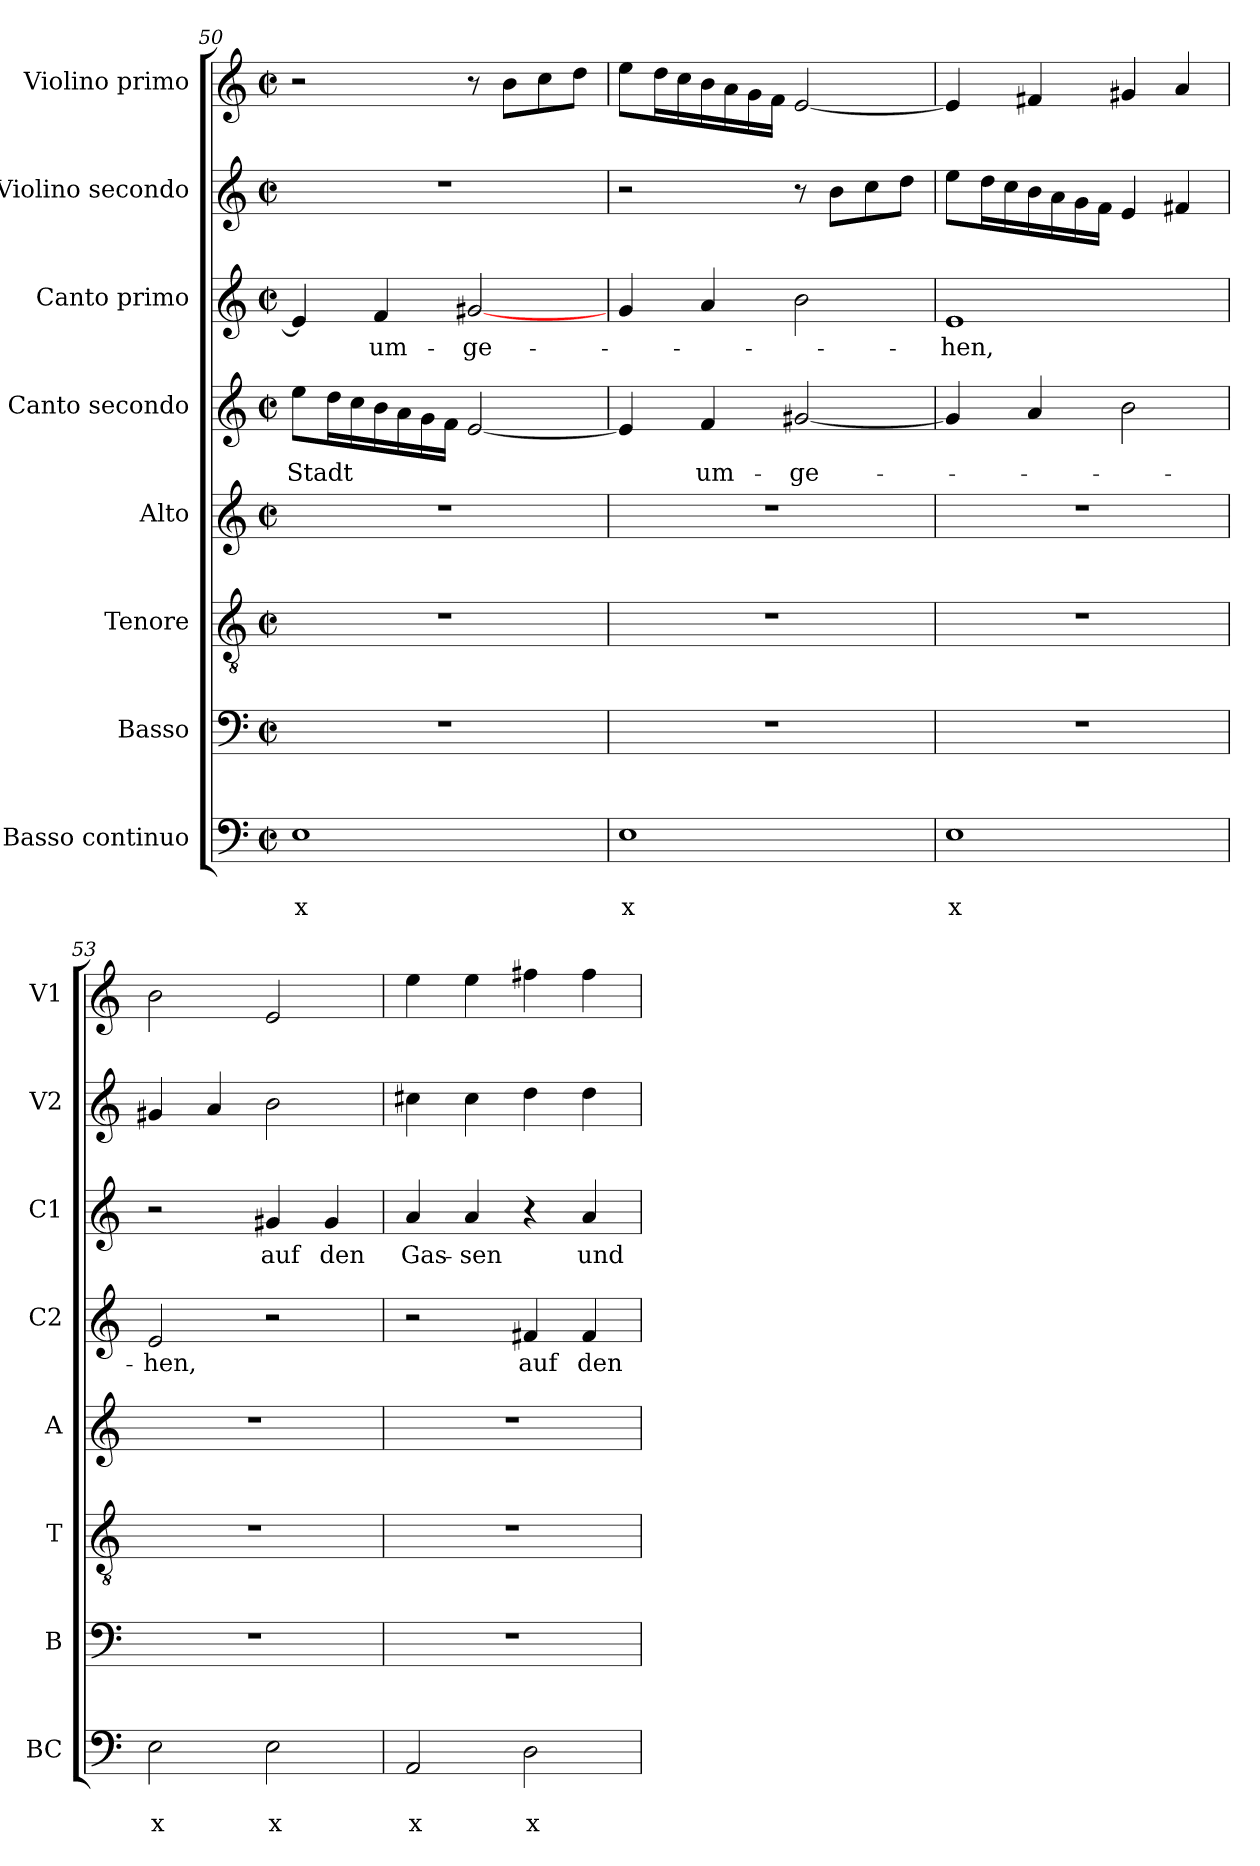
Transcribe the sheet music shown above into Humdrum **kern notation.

**kern	**text	**text	**kern	**kern	**kern	**kern	**text	**kern	**text	**kern	**kern
*part8	*part8	*part8	*part7	*part6	*part5	*part4	*part4	*part3	*part3	*part2	*part1
*staff8	*staff8	*staff8	*staff7	*staff6	*staff5	*staff4	*staff4	*staff3	*staff3	*staff2	*staff1
*I"Basso continuo	*	*	*I"Basso	*I"Tenore	*I"Alto	*I"Canto secondo	*	*I"Canto primo	*	*I"Violino secondo	*I"Violino primo
*I'BC	*	*	*I'B	*I'T	*I'A	*I'C2	*	*I'C1	*	*I'V2	*I'V1
!!LO:LB:g=z
*clefF4	*	*	*clefF4	*clefGv2	*clefG2	*clefG2	*	*clefG2	*	*clefG2	*clefG2
*k[]	*	*	*k[]	*k[]	*k[]	*k[]	*	*k[]	*	*k[]	*k[]
*C:	*	*	*C:	*C:	*C:	*C:	*	*C:	*	*C:	*C:
*M2/2	*	*	*M2/2	*M2/2	*M2/2	*M2/2	*	*M2/2	*	*M2/2	*M2/2
*met(c|)	*	*	*met(c|)	*met(c|)	*met(c|)	*met(c|)	*	*met(c|)	*	*met(c|)	*met(c|)
=50	=50	=50	=50	=50	=50	=50	=50	=50	=50	=50	=50
!	!	!LO:LY:b	!	!	!	!	!LO:LY:b	!	!	!	!
1E	.	x	1r	1r	1r	8ee\L	Stadt	4e/]	.	1r	2r
.	.	.	.	.	.	16dd\L	.	.	.	.	.
.	.	.	.	.	.	16cc\	.	.	.	.	.
!	!	!	!	!	!	!	!	!	!LO:LY:b	!	!
.	.	.	.	.	.	16b\	.	4f/	um-	.	.
.	.	.	.	.	.	16a\	.	.	.	.	.
.	.	.	.	.	.	16g\	.	.	.	.	.
.	.	.	.	.	.	16f\JJ	.	.	.	.	.
!	!	!	!	!	!	!	!	!	!LO:LY:b	!	!
.	.	.	.	.	.	[2e/	.	[2g#X/	-ge-	.	8r
.	.	.	.	.	.	.	.	.	.	.	8b\L
.	.	.	.	.	.	.	.	.	.	.	8cc\
.	.	.	.	.	.	.	.	.	.	.	8dd\J
=51	=51	=51	=51	=51	=51	=51	=51	=51	=51	=51	=51
!	!	!LO:LY:b	!	!	!	!	!	!	!	!	!
1E	.	x	1r	1r	1r	4e/]	.	4g/	.	2r	8ee\L
.	.	.	.	.	.	.	.	.	.	.	16dd\L
.	.	.	.	.	.	.	.	.	.	.	16cc\
!	!	!	!	!	!	!	!LO:LY:b	!	!	!	!
.	.	.	.	.	.	4f/	um-	4a/	.	.	16b\
.	.	.	.	.	.	.	.	.	.	.	16a\
.	.	.	.	.	.	.	.	.	.	.	16g\
.	.	.	.	.	.	.	.	.	.	.	16f\JJ
!	!	!	!	!	!	!	!LO:LY:b	!	!	!	!
.	.	.	.	.	.	[2g#X/	-ge-	2b\	.	8r	[2e/
.	.	.	.	.	.	.	.	.	.	8b\L	.
.	.	.	.	.	.	.	.	.	.	8cc\	.
.	.	.	.	.	.	.	.	.	.	8dd\J	.
=52	=52	=52	=52	=52	=52	=52	=52	=52	=52	=52	=52
!	!	!LO:LY:b	!	!	!	!	!	!	!LO:LY:b	!	!
1E	.	x	1r	1r	1r	4g#/]	.	1e	-hen,	8ee\L	4e/]
.	.	.	.	.	.	.	.	.	.	16dd\L	.
.	.	.	.	.	.	.	.	.	.	16cc\	.
.	.	.	.	.	.	4a/	.	.	.	16b\	4f#X/
.	.	.	.	.	.	.	.	.	.	16a\	.
.	.	.	.	.	.	.	.	.	.	16g\	.
.	.	.	.	.	.	.	.	.	.	16f\JJ	.
.	.	.	.	.	.	2b\	.	.	.	4e/	4g#X/
.	.	.	.	.	.	.	.	.	.	4f#X/	4a/
=53	=53	=53	=53	=53	=53	=53	=53	=53	=53	=53	=53
!	!	!LO:LY:b	!	!	!	!	!LO:LY:b	!	!	!	!
2E\	.	x	1r	1r	1r	2e/	-hen,	2r	.	4g#X/	2b\
.	.	.	.	.	.	.	.	.	.	4a/	.
!	!	!LO:LY:b	!	!	!	!	!	!	!LO:LY:b	!	!
2E\	.	x	.	.	.	2r	.	4g#X/	auf	2b\	2e/
!	!	!	!	!	!	!	!	!	!LO:LY:b	!	!
.	.	.	.	.	.	.	.	4g#/	den	.	.
=54	=54	=54	=54	=54	=54	=54	=54	=54	=54	=54	=54
!	!	!LO:LY:b	!	!	!	!	!	!	!LO:LY:b	!	!
2AA/	.	x	1r	1r	1r	2r	.	4a/	Gas-	4cc#X\	4ee\
!	!	!	!	!	!	!	!	!	!LO:LY:b	!	!
.	.	.	.	.	.	.	.	4a/	-sen	4cc#\	4ee\
!	!	!LO:LY:b	!	!	!	!	!LO:LY:b	!	!	!	!
2D\	.	x	.	.	.	4f#X/	auf	4r	.	4dd\	4ff#X\
!	!	!	!	!	!	!	!LO:LY:b	!	!LO:LY:b	!	!
.	.	.	.	.	.	4f#/	den	4a/	und	4dd\	4ff#\
=	=	=	=	=	=	=	=	=	=	=	=
*-	*-	*-	*-	*-	*-	*-	*-	*-	*-	*-	*-
